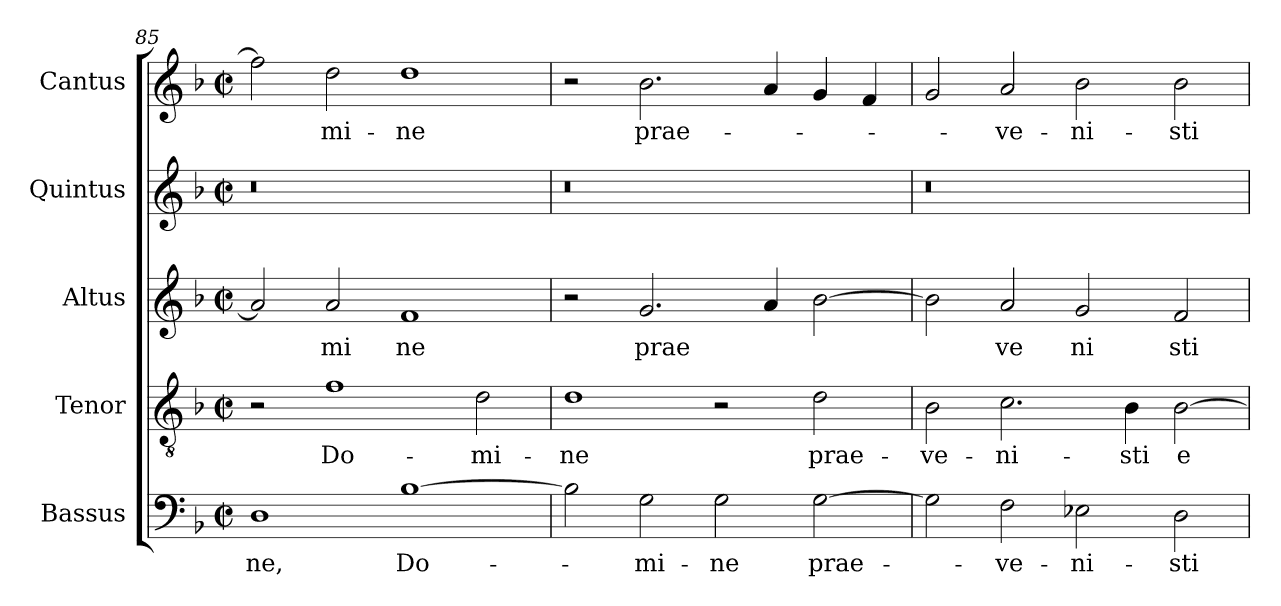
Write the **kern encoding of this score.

**kern	**text	**kern	**text	**kern	**text	**kern	**kern	**text
*part5	*part5	*part4	*part4	*part3	*part3	*part2	*part1	*part1
*staff5	*staff5	*staff4	*staff4	*staff3	*staff3	*staff2	*staff1	*staff1
*I"Bassus	*	*I"Tenor	*	*I"Altus	*	*I"Quintus	*I"Cantus	*
!!LO:LB:g=z
*clefF4	*	*clefGv2	*	*clefG2	*	*clefG2	*clefG2	*
*k[b-]	*	*k[b-]	*	*k[b-]	*	*k[b-]	*k[b-]	*
*F:	*	*F:	*	*F:	*	*F:	*F:	*
*M2/2	*	*M2/2	*	*M2/2	*	*M2/2	*M2/2	*
*met(c|)	*	*met(c|)	*	*met(c|)	*	*met(c|)	*met(c|)	*
=85	=85	=85	=85	=85	=85	=85	=85	=85
!	!LO:LY:b:cj	!	!	!	!	!	!	!
1D	-ne,	2r	.	2a/]	.	0r	2ff\]	.
!	!	!	!LO:LY:b:cj	!	!LO:LY:b:cj	!	!	!LO:LY:b:cj
.	.	1f	Do-	2a/	-mi	.	2dd\	mi-
!	!LO:LY:b:cj	!	!	!	!LO:LY:b:cj	!	!	!LO:LY:b:cj
[>1B-	Do-	.	.	1f	ne	.	1dd	-ne
!	!	!	!LO:LY:b:cj	!	!	!	!	!
.	.	2d\	-mi-	.	.	.	.	.
=86	=86	=86	=86	=86	=86	=86	=86	=86
!	!	!	!LO:LY:b:cj	!	!	!	!	!
2B-\]	.	1d	-ne	2r	.	0r	2r	.
!	!LO:LY:b:cj	!	!	!	!LO:LY:b	!	!	!LO:LY:b
2G\	-mi-	.	.	2.g/	prae	.	2.b-\	prae-
!	!LO:LY:b:cj	!	!	!	!	!	!	!
2G\	-ne	2r	.	.	.	.	.	.
.	.	.	.	4a/	.	.	4a/	.
!	!LO:LY:b	!	!LO:LY:b:cj	!	!	!	!	!
[>2G\	prae-	2d\	prae-	[>2b-\	.	.	4g/	.
.	.	.	.	.	.	.	4f/	.
=87	=87	=87	=87	=87	=87	=87	=87	=87
!	!	!	!LO:LY:b:cj	!	!	!	!	!
2G\]	.	2B-\	-ve-	2b-\]	.	0r	2g/	.
!	!LO:LY:b:cj	!	!LO:LY:b:cj	!	!LO:LY:b:cj	!	!	!LO:LY:b:cj
2F\	-ve-	2.c\	-ni-	2a/	ve	.	2a/	-ve-
!	!LO:LY:b:cj	!	!	!	!LO:LY:b:cj	!	!	!LO:LY:b:cj
2E-X\	-ni-	.	.	2g/	ni	.	2b-\	-ni-
!	!	!	!LO:LY:b:cj	!	!	!	!	!
.	.	4B-\	-sti	.	.	.	.	.
!	!LO:LY:b:cj	!	!LO:LY:b:cj	!	!LO:LY:b:cj	!	!	!LO:LY:b:cj
2D\	-sti	[>2B-\	e-	2f/	sti	.	2b-\	-sti
=	=	=	=	=	=	=	=	=
*-	*-	*-	*-	*-	*-	*-	*-	*-
